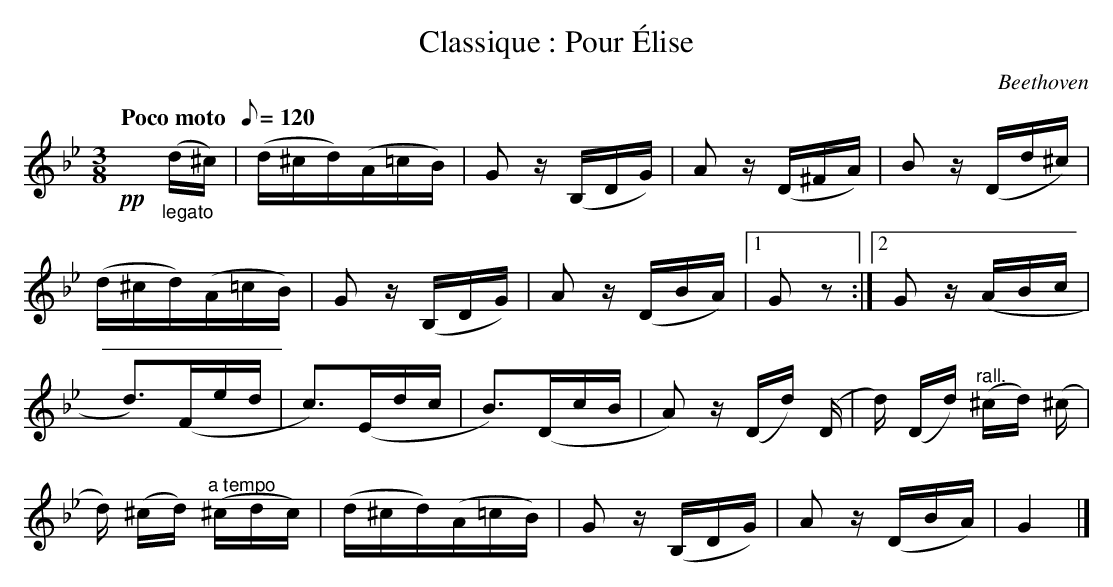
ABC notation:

X:1
T:Classique : Pour Élise
C:Beethoven
M:3/8
L:1/16
Q:"Poco moto  "1/8=120
K:Gm clef=treble
!pp!yyy"_legato" (d^c) | (d^cd)(A=cB) | G2 z (B,DG) | A2 z (D^FA) | B2 z (Dd^c) |
(d^cd)(A=cB) | G2 z (B,DG) | A2 z (DBA) |1 G2 z2 :|2 G2 z (ABc |
d3)(Fed | c3)(Edc | B3)(DcB | A2) z (Dd) (D | d) (Dd) "^rall." (^cd) (^c|
d) (^cd) "^a tempo" (^cdc) | (d^cd)(A=cB) | G2 z (B,DG) | A2 z (DBA) | G4 |]
